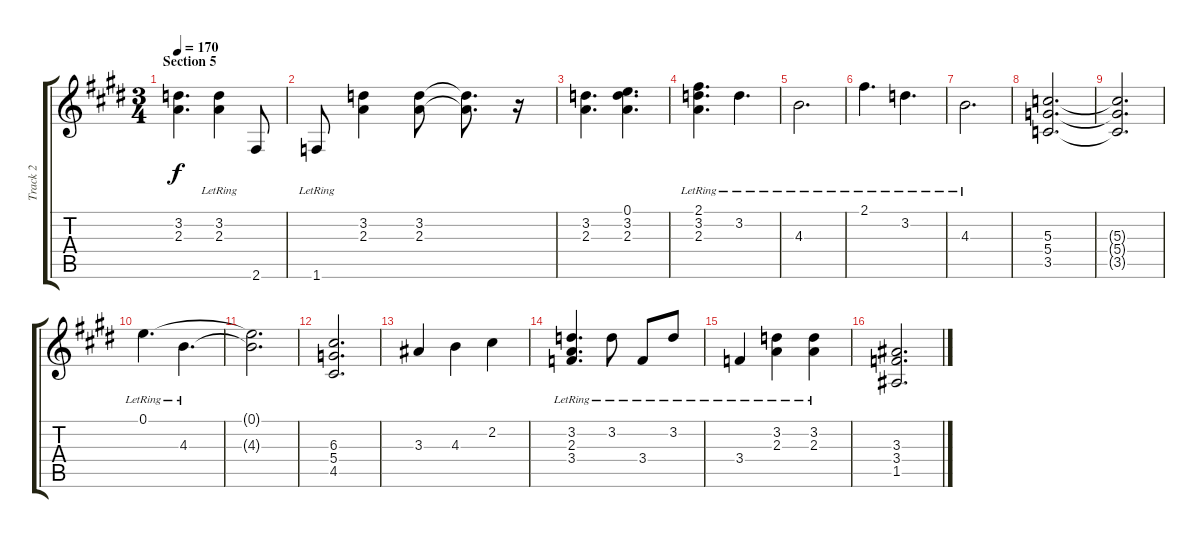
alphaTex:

\track ("Track 2" "Track 2") {instrument acousticguitarnylon}
\staff {score tabs}
\tuning (E4 B3 G3 D3 A2 E2) {hide}
\ts (3 4)
\section ("" "Section 5")
\tempo 170
\clef g2
\ks e
(3.2 2.3).4{d dy f} (3.2{lr} 2.3).4 2.6.8 |
1.6{lr}.8 (3.2 2.3).4 (3.2 2.3).8 (3.2{t} 2.3{t}).8{d} r.16 |
(3.2 2.3).4{d} (0.1 3.2 2.3).4{d} |
(2.1{lr} 3.2{lr} 2.3{lr}).4{d} 3.2{lr}.4{d} |
4.3{lr}.2{d} |
2.1{lr}.4{d} 3.2{lr}.4{d} |
4.3{lr}.2{d} |
(5.3 5.4 3.5).2{d} |
(5.3{t} 5.4{t} 3.5{t}).2{d} |
0.1{lr}.4{d} 4.3{lr}.4{d} |
(0.1{t} 4.3{t}).2{d} |
(6.3 5.4 4.5).2{d} |
3.3.4 4.3.4 2.2.4 |
(3.2{lr} 2.3{lr} 3.4{lr}).4{d} 3.2{lr}.8 3.4{lr}.8 3.2{lr}.8 |
3.4{lr}.4 (3.2{lr} 2.3{lr}).4 (3.2{lr} 2.3{lr}).4 |
(3.3 3.4 1.5).2{d}
